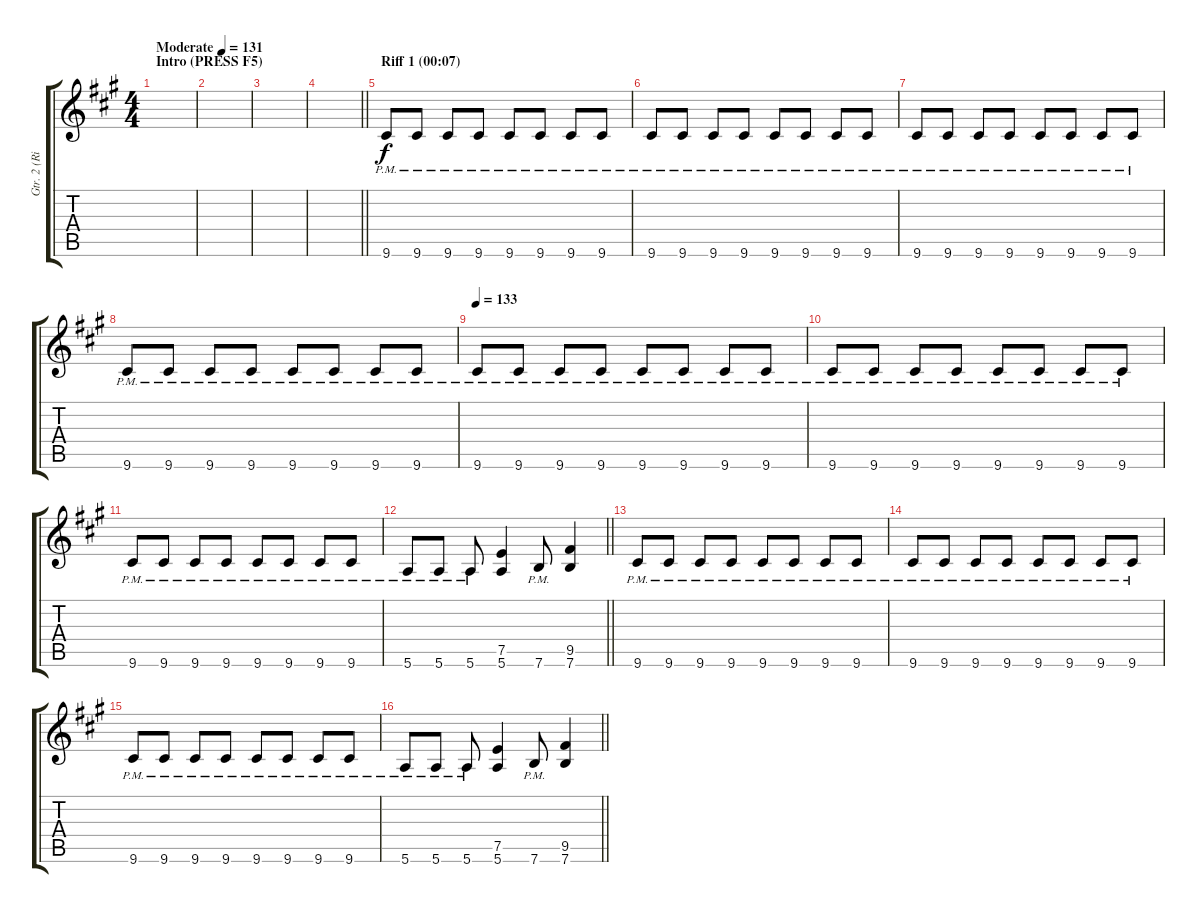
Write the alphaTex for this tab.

\track ("Gtr. 2 (Right)" "Gtr. 2 (Ri") {instrument distortionguitar}
\staff {score tabs}
\tuning (E4 B3 G3 D3 A2 E2) {hide}
\ts (4 4)
\section ("" "Intro (PRESS F5)")
\tempo (131 "Moderate")
\clef g2
\ks a
|
|
|
\barLineRight lightlight
|
\section ("" "Riff 1 (00:07)")
9.6{pm}.8 9.6{pm}.8 9.6{pm}.8 9.6{pm}.8 9.6{pm}.8 9.6{pm}.8 9.6{pm}.8 9.6{pm}.8 |
9.6{pm}.8 9.6{pm}.8 9.6{pm}.8 9.6{pm}.8 9.6{pm}.8 9.6{pm}.8 9.6{pm}.8 9.6{pm}.8 |
9.6{pm}.8 9.6{pm}.8 9.6{pm}.8 9.6{pm}.8 9.6{pm}.8 9.6{pm}.8 9.6{pm}.8 9.6{pm}.8 |
9.6{pm}.8 9.6{pm}.8 9.6{pm}.8 9.6{pm}.8 9.6{pm}.8 9.6{pm}.8 9.6{pm}.8 9.6{pm}.8 |
\tempo 133
9.6{pm}.8 9.6{pm}.8 9.6{pm}.8 9.6{pm}.8 9.6{pm}.8 9.6{pm}.8 9.6{pm}.8 9.6{pm}.8 |
9.6{pm}.8 9.6{pm}.8 9.6{pm}.8 9.6{pm}.8 9.6{pm}.8 9.6{pm}.8 9.6{pm}.8 9.6{pm}.8 |
9.6{pm}.8 9.6{pm}.8 9.6{pm}.8 9.6{pm}.8 9.6{pm}.8 9.6{pm}.8 9.6{pm}.8 9.6{pm}.8 |
\barLineRight lightlight
5.6{pm}.8 5.6{pm}.8 5.6{pm}.8 (7.5 5.6).4 7.6{pm}.8 (9.5 7.6).4 |
\section ("" "")
9.6{pm}.8 9.6{pm}.8 9.6{pm}.8 9.6{pm}.8 9.6{pm}.8 9.6{pm}.8 9.6{pm}.8 9.6{pm}.8 |
9.6{pm}.8 9.6{pm}.8 9.6{pm}.8 9.6{pm}.8 9.6{pm}.8 9.6{pm}.8 9.6{pm}.8 9.6{pm}.8 |
9.6{pm}.8 9.6{pm}.8 9.6{pm}.8 9.6{pm}.8 9.6{pm}.8 9.6{pm}.8 9.6{pm}.8 9.6{pm}.8 |
\barLineRight lightlight
5.6{pm}.8 5.6{pm}.8 5.6{pm}.8 (7.5 5.6).4 7.6{pm}.8 (9.5 7.6).4
